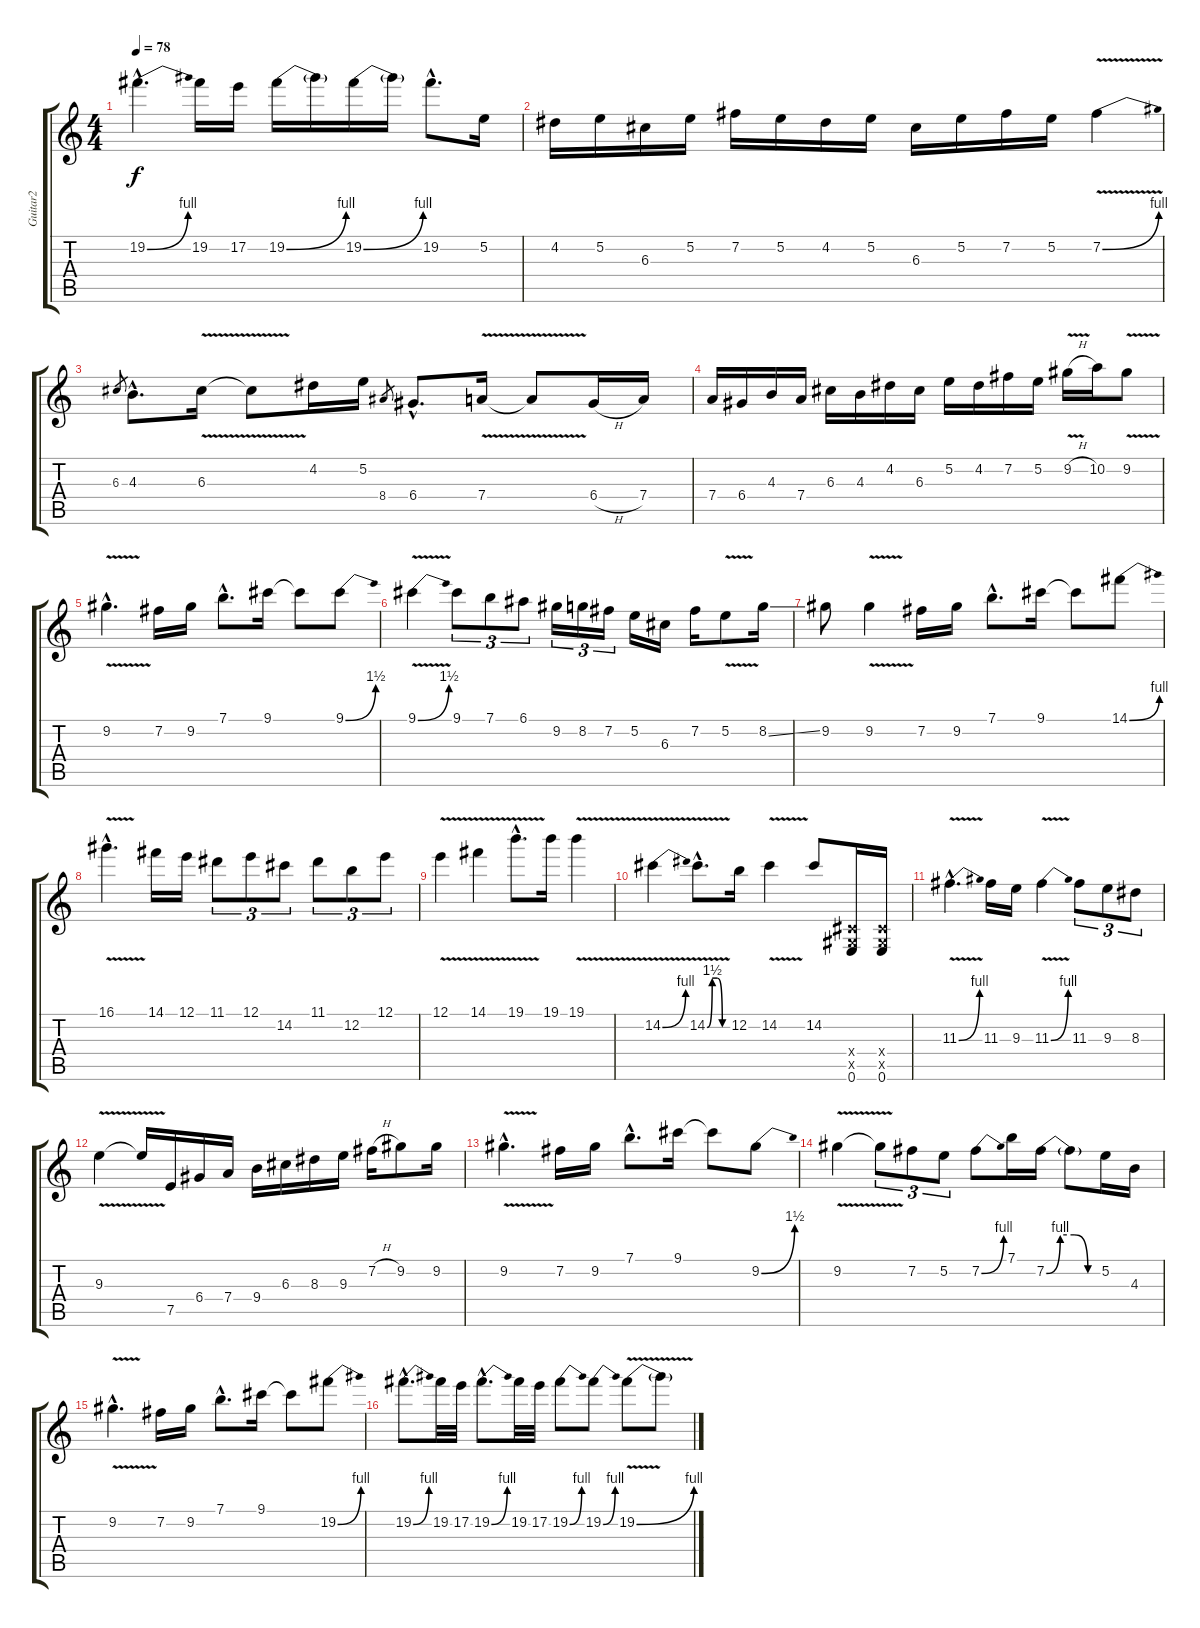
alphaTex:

\track ("Guitar2" "Guitar2") {instrument overdrivenguitar}
\staff {score tabs}
\tuning (E4 B3 G3 D3 A2 E2) {hide}
\ts (4 4)
\tempo 78
\clef g2
\ks c
19.2{be (bend 0 0 60 4) hac}.4{d dy f} 19.2.16 17.2.16 19.2{be (bend 0 0 60 4)}.16 19.2{t}.16 19.2{be (bend 0 0 60 4)}.16 19.2{t}.16 19.2{hac}.8{d} 5.2.16 |
4.2.16 5.2.16 6.3.16 5.2.16 7.2.16 5.2.16 4.2.16 5.2.16 6.3.16 5.2.16 7.2.16 5.2.16 7.2{be (bend 0 0 60 4) v}.4 |
6.3.8{gr} 4.3{hac}.8{d} 6.3{v}.16 6.3{t}.8 4.2.16 5.2.16 8.4.8{gr} 6.4{hac}.8{d} 7.4{v}.16 7.4{t}.8 6.4{h}.16 7.4.16 |
7.4.16 6.4.16 4.3.16 7.4.16 6.3.16 4.3.16 4.2.16 6.3.16 5.2.16 4.2.16 7.2.16 5.2.16 9.2{v h}.16 10.2.16 9.2{v}.8 |
9.2{v hac}.4{d} 7.2.16 9.2.16 7.1{hac}.8{d} 9.1.16 9.1{t}.8 9.1{be (bend 0 0 60 6)}.8 |
9.1{be (bend 0 0 60 6) v}.4 9.1.8{tu (3 2)} 7.1.8{tu (3 2)} 6.1.8{tu (3 2)} 9.2.16{tu (3 2)} 8.2.16{tu (3 2)} 7.2.16{tu (3 2)} 5.2.16 6.3.16 7.2.16 5.2{v}.8 8.2{ss}.16 |
9.2.8 9.2{v}.4 7.2.16 9.2.16 7.1{hac}.8{d} 9.1.16 9.1{t}.8 14.1{be (bend 0 0 60 4)}.8 |
16.1{v hac}.4{d} 14.1.16 12.1.16 11.1.8{tu (3 2)} 12.1.8{tu (3 2)} 14.2.8{tu (3 2)} 11.1.8{tu (3 2)} 12.2.8{tu (3 2)} 12.1.8{tu (3 2)} |
12.1{v}.4 14.1{v}.4 19.1{v hac}.8{d} 19.1.16 19.1{v}.4 |
14.2{be (bend 0 0 60 4) v}.4 14.2{be (custom 0 0 15 6 30 6 45 0 60 0) v hac}.8{d} 12.2.16 14.2{v}.4 14.2.8 (-1.4{x} -1.5{x} 0.6).16 (-1.4{x} -1.5{x} 0.6).16 |
11.3{be (bend 0 0 60 4) v hac}.4{d} 11.3.16 9.3.16 11.3{be (bend 0 0 60 4) v}.4 11.3.8{tu (3 2)} 9.3.8{tu (3 2)} 8.3.8{tu (3 2)} |
9.3{v}.4 9.3{t}.16 7.5.16 6.4.16 7.4.16 9.4.16 6.3.16 8.3.16 9.3.16 7.2{h}.16 9.2.8 9.2.16 |
9.2{v hac}.4{d} 7.2.16 9.2.16 7.1{hac}.8{d} 9.1.16 9.1{t}.8 9.2{be (bend 0 0 60 6)}.8 |
9.2{v}.4 9.2{t}.8{tu (3 2)} 7.2.8{tu (3 2)} 5.2.8{tu (3 2)} 7.2{be (bend 0 0 60 4)}.8 7.1.16 7.2{be (custom 0 0 15 4 30 4 45 0 60 0)}.16 7.2{t}.8 5.2.16 4.3.16 |
9.2{v hac}.4{d} 7.2.16 9.2.16 7.1{hac}.8{d} 9.1.16 9.1{t}.8 19.2{be (bend 0 0 60 4)}.8 |
19.2{be (bend 0 0 60 4) hac}.8{d} 19.2.32 17.2.32 19.2{be (bend 0 0 60 4) hac}.8{d} 19.2.32 17.2.32 19.2{be (bend 0 0 60 4)}.8 19.2{be (bend 0 0 60 4)}.8 19.2{be (bend 0 0 60 4) v}.8 19.2{t}.8
